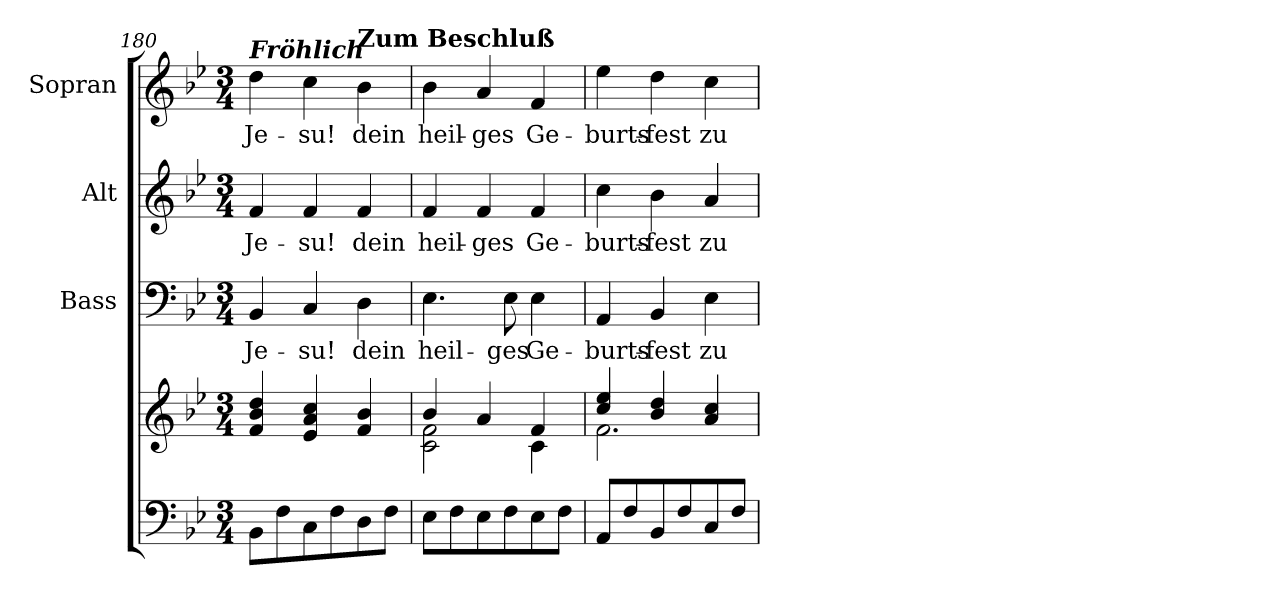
**kern	**kern	**kern	**text	**kern	**text	**kern	**text
*part4	*part4	*part3	*part3	*part2	*part2	*part1	*part1
*staff5	*staff4	*staff3	*staff3	*staff2	*staff2	*staff1	*staff1
*	*	*I"Bass	*	*I"Alt	*	*I"Sopran	*
*	*	*I'B.	*	*I'A.	*	*I'S.	*
!!LO:LB:g=z
*clefF4	*clefG2	*clefF4	*	*clefG2	*	*clefG2	*
*k[b-e-]	*k[b-e-]	*k[b-e-]	*	*k[b-e-]	*	*k[b-e-]	*
*B-:	*B-:	*B-:	*	*B-:	*	*B-:	*
*M3/4	*M3/4	*M3/4	*	*M3/4	*	*M3/4	*
=180	=180	=180	=180	=180	=180	=180	=180
!	!	!	!	!	!	!LO:TX:a:Bi:t=Fröhlich	!
!	!	!	!LO:LY:b	!	!LO:LY:b	!	!LO:LY:b
8BB-\L	4f/ 4b-/ 4dd/	4BB-/	Je-	4f/	Je-	4dd\	Je-
8F\	.	.	.	.	.	.	.
!	!	!	!LO:LY:b	!	!LO:LY:b	!	!LO:LY:b
8C\	4e-/ 4a/ 4cc/	4C/	-su!	4f/	-su!	4cc\	-su!
8F\	.	.	.	.	.	.	.
!	!	!	!	!	!	!LO:TX:a:B:t=Zum Beschluß	!
!	!	!	!LO:LY:b	!	!LO:LY:b	!	!LO:LY:b
8D\	4f/ 4b-/	4D\	dein	4f/	dein	4b-\	dein
8F\J	.	.	.	.	.	.	.
=181	=181	=181	=181	=181	=181	=181	=181
*	*^	*	*	*	*	*	*
!	!	!	!	!LO:LY:b	!	!LO:LY:b	!	!LO:LY:b
8E-\L	4b-/	2c\ 2f\	4.E-\	heil-	4f/	heil-	4b-\	heil-
8F\	.	.	.	.	.	.	.	.
!	!	!	!	!	!	!LO:LY:b	!	!LO:LY:b
8E-\	4a/	.	.	.	4f/	-ges	4a/	-ges
!	!	!	!	!LO:LY:b	!	!	!	!
8F\	.	.	8E-\	-ges	.	.	.	.
!	!	!	!	!LO:LY:b	!	!LO:LY:b	!	!LO:LY:b
8E-\	4f/	4c\	4E-\	Ge-	4f/	Ge-	4f/	Ge-
8F\J	.	.	.	.	.	.	.	.
=182	=182	=182	=182	=182	=182	=182	=182	=182
!	!	!	!	!LO:LY:b	!	!LO:LY:b	!	!LO:LY:b
8AA/L	4cc/ 4ee-/	2.f\	4AA/	-burts-	4cc\	-burts-	4ee-\	-burts-
8F/	.	.	.	.	.	.	.	.
!	!	!	!	!LO:LY:b	!	!LO:LY:b	!	!LO:LY:b
8BB-/	4b-/ 4dd/	.	4BB-/	-fest	4b-\	-fest	4dd\	-fest
8F/	.	.	.	.	.	.	.	.
!	!	!	!	!LO:LY:b	!	!LO:LY:b	!	!LO:LY:b
8C/	4a/ 4cc/	.	4E-\	zu	4a/	zu	4cc\	zu
8F/J	.	.	.	.	.	.	.	.
*	*v	*v	*	*	*	*	*	*
=	=	=	=	=	=	=	=
*-	*-	*-	*-	*-	*-	*-	*-
